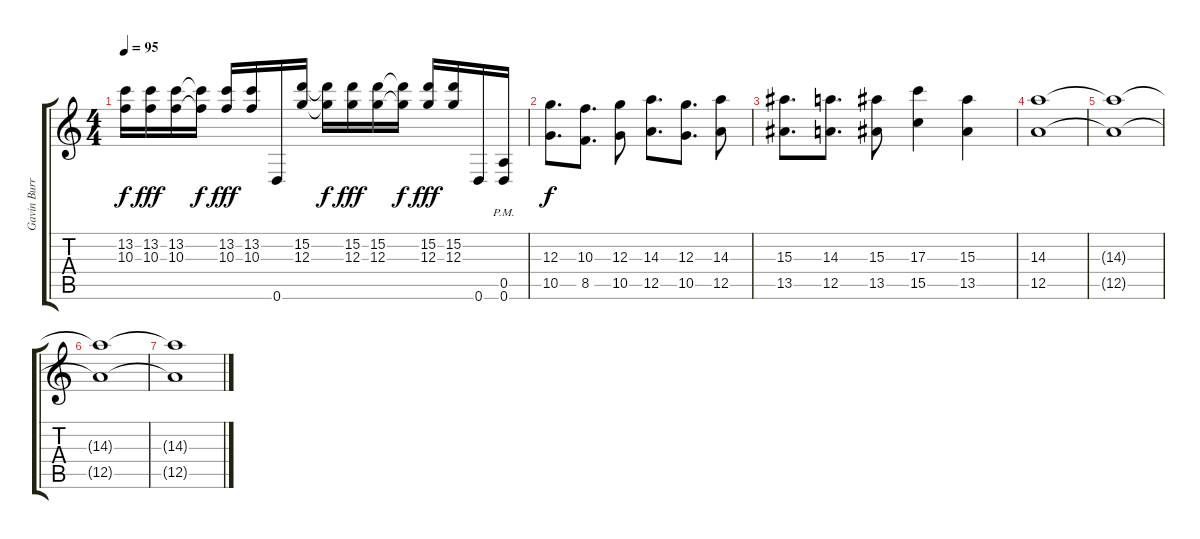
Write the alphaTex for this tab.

\track ("Gavin Burrough" "Gavin Burr") {instrument distortionguitar}
\staff {score tabs}
\tuning (E4 B3 G3 D3 A2 D2) {hide}
\ts (4 4)
\tempo 95
\clef g2
\ks c
(13.2{t} 10.3{t}).16{dy f} (13.2 10.3).16{dy fff} (13.2 10.3).16 (13.2{t} 10.3{t}).16{dy f} (13.2 10.3).16{dy fff} (13.2 10.3).16 0.6.16 (15.2 12.3).16 (15.2{t} 12.3{t}).16{dy f} (15.2 12.3).16{dy fff} (15.2 12.3).16 (15.2{t} 12.3{t}).16{dy f} (15.2 12.3).16{dy fff} (15.2 12.3).16 0.6.16 (0.5{pm} 0.6{pm}).16 |
(12.3 10.5).8{d dy f} (10.3 8.5).8{d} (12.3 10.5).8 (14.3 12.5).8{d} (12.3 10.5).8{d} (14.3 12.5).8 |
(15.3 13.5).8{d} (14.3 12.5).8{d} (15.3 13.5).8 (17.3 15.5).4 (15.3 13.5).4 |
(14.3 12.5).1 |
(14.3{t} 12.5{t}).1 |
(14.3{t} 12.5{t}).1 |
(14.3{t} 12.5{t}).1
